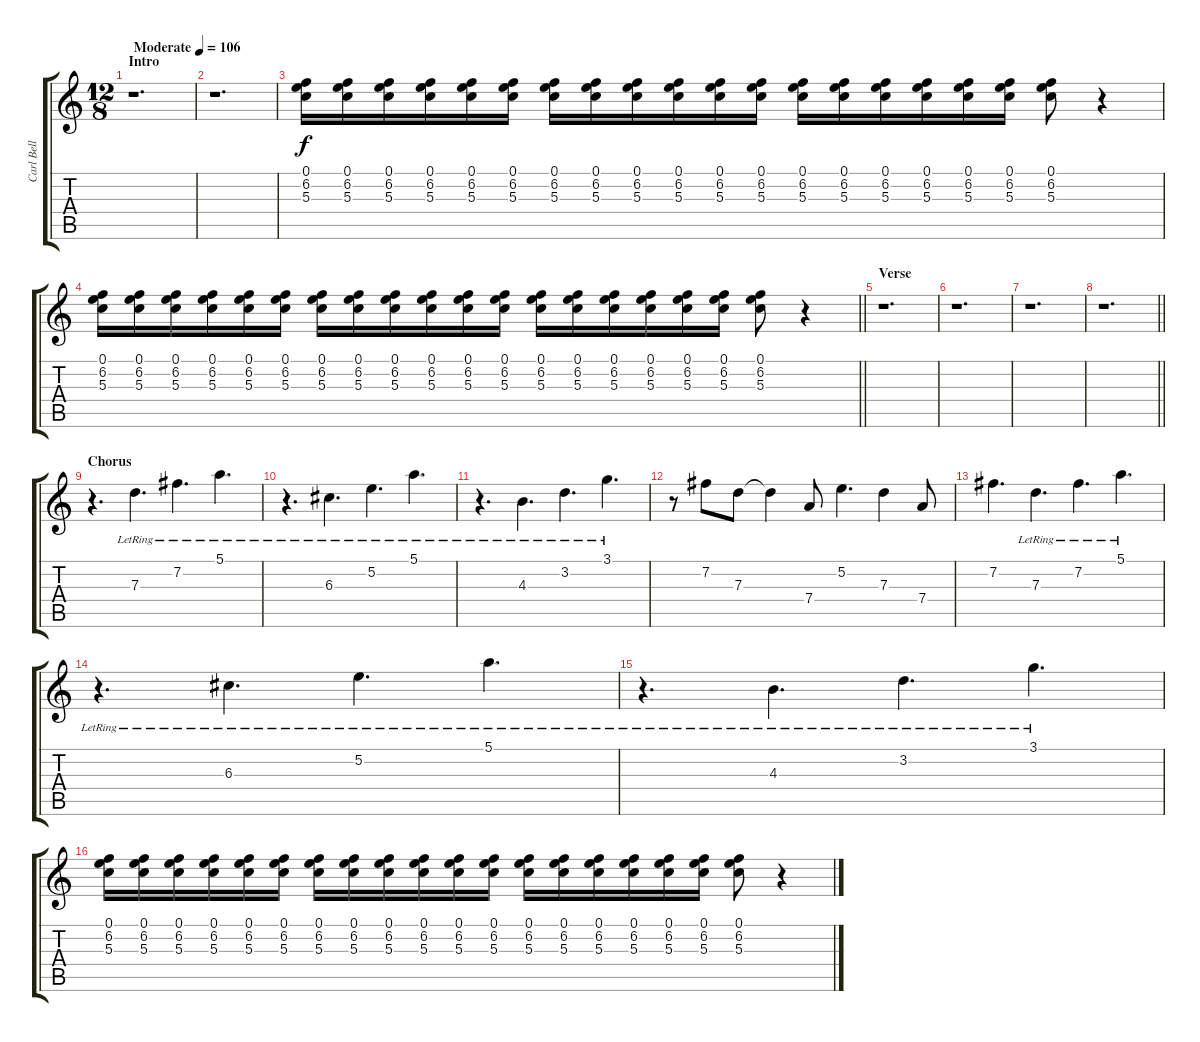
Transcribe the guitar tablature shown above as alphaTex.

\track ("Carl Bell (Lead Guitar)" "Carl Bell ") {instrument distortionguitar}
\staff {score tabs}
\tuning (E4 B3 G3 D3 A2 D2) {hide}
\ts (12 8)
\section ("" "Intro")
\tempo (106 "Moderate")
\clef g2
\ks c
r.1{d dy f instrument distortionguitar} |
r.1{d} |
(0.1 6.2 5.3).16 (0.1 6.2 5.3).16 (0.1 6.2 5.3).16 (0.1 6.2 5.3).16 (0.1 6.2 5.3).16 (0.1 6.2 5.3).16 (0.1 6.2 5.3).16 (0.1 6.2 5.3).16 (0.1 6.2 5.3).16 (0.1 6.2 5.3).16 (0.1 6.2 5.3).16 (0.1 6.2 5.3).16 (0.1 6.2 5.3).16 (0.1 6.2 5.3).16 (0.1 6.2 5.3).16 (0.1 6.2 5.3).16 (0.1 6.2 5.3).16 (0.1 6.2 5.3).16 (0.1 6.2 5.3).8 r.4 |
\barLineRight lightlight
(0.1 6.2 5.3).16 (0.1 6.2 5.3).16 (0.1 6.2 5.3).16 (0.1 6.2 5.3).16 (0.1 6.2 5.3).16 (0.1 6.2 5.3).16 (0.1 6.2 5.3).16 (0.1 6.2 5.3).16 (0.1 6.2 5.3).16 (0.1 6.2 5.3).16 (0.1 6.2 5.3).16 (0.1 6.2 5.3).16 (0.1 6.2 5.3).16 (0.1 6.2 5.3).16 (0.1 6.2 5.3).16 (0.1 6.2 5.3).16 (0.1 6.2 5.3).16 (0.1 6.2 5.3).16 (0.1 6.2 5.3).8 r.4 |
\section ("" "Verse")
r.1{d} |
r.1{d} |
r.1{d} |
\barLineRight lightlight
r.1{d} |
\section ("" "Chorus")
r.4{d} 7.3{lr}.4{d volume 12 instrument electricguitarclean} 7.2{lr}.4{d} 5.1{lr}.4{d} |
r.4{d} 6.3{lr}.4{d} 5.2{lr}.4{d} 5.1{lr}.4{d} |
r.4{d} 4.3{lr}.4{d} 3.2{lr}.4{d} 3.1{lr}.4{d} |
r.8 7.2.8 7.3.8 7.3{t}.4 7.4.8 5.2.4{d} 7.3.4 7.4.8 |
7.2.4{d} 7.3{lr}.4{d} 7.2{lr}.4{d} 5.1{lr}.4{d} |
r.4{d} 6.3{lr}.4{d} 5.2{lr}.4{d} 5.1{lr}.4{d} |
r.4{d} 4.3{lr}.4{d} 3.2{lr}.4{d} 3.1{lr}.4{d} |
(0.1 6.2 5.3).16{volume 8 instrument distortionguitar} (0.1 6.2 5.3).16 (0.1 6.2 5.3).16 (0.1 6.2 5.3).16 (0.1 6.2 5.3).16 (0.1 6.2 5.3).16 (0.1 6.2 5.3).16 (0.1 6.2 5.3).16 (0.1 6.2 5.3).16 (0.1 6.2 5.3).16 (0.1 6.2 5.3).16 (0.1 6.2 5.3).16 (0.1 6.2 5.3).16 (0.1 6.2 5.3).16 (0.1 6.2 5.3).16 (0.1 6.2 5.3).16 (0.1 6.2 5.3).16 (0.1 6.2 5.3).16 (0.1 6.2 5.3).8 r.4
